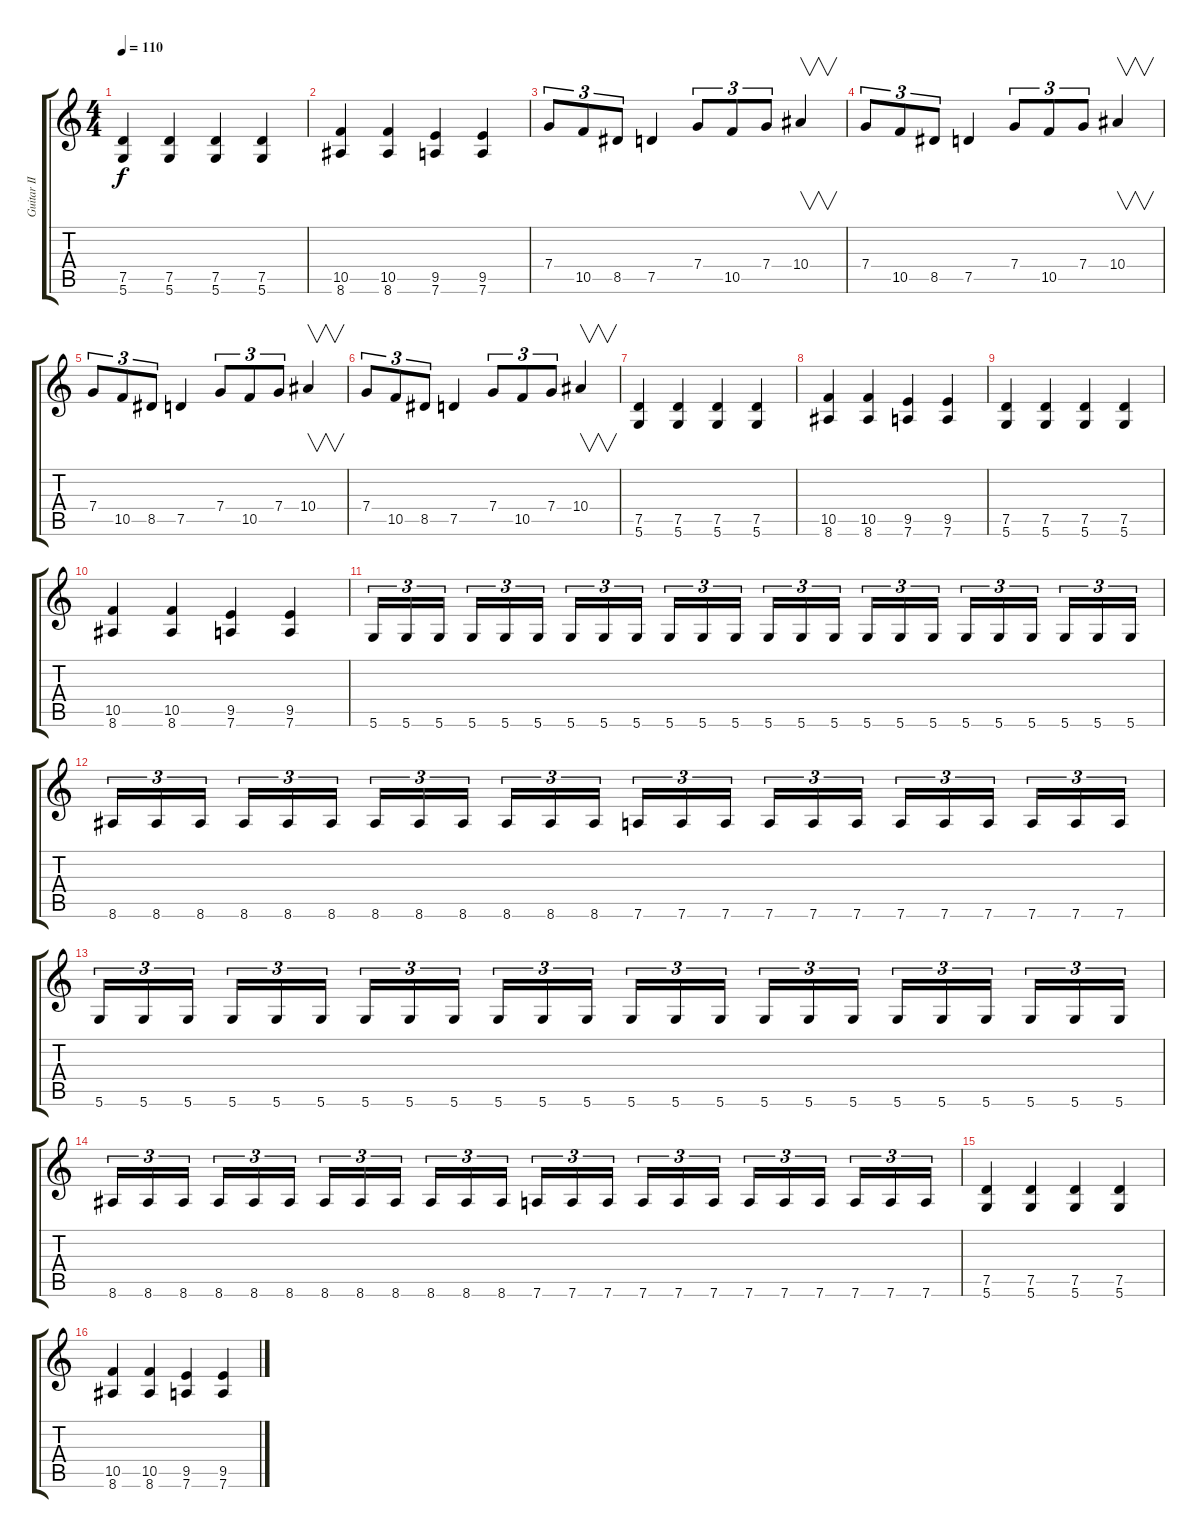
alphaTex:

\track ("Guitar II" "Guitar II") {instrument distortionguitar}
\staff {score tabs}
\tuning (D4 A3 F3 C3 G2 D2) {hide}
\ts (4 4)
\tempo 110
\clef g2
\ks c
(7.5 5.6).4{dy f} (7.5 5.6).4 (7.5 5.6).4 (7.5 5.6).4 |
(10.5 8.6).4 (10.5 8.6).4 (9.5 7.6).4 (9.5 7.6).4 |
7.4.8{tu (3 2)} 10.5.8{tu (3 2)} 8.5.8{tu (3 2)} 7.5.4 7.4.8{tu (3 2)} 10.5.8{tu (3 2)} 7.4.8{tu (3 2)} 10.4.4{v} |
7.4.8{tu (3 2)} 10.5.8{tu (3 2)} 8.5.8{tu (3 2)} 7.5.4 7.4.8{tu (3 2)} 10.5.8{tu (3 2)} 7.4.8{tu (3 2)} 10.4.4{v} |
7.4.8{tu (3 2)} 10.5.8{tu (3 2)} 8.5.8{tu (3 2)} 7.5.4 7.4.8{tu (3 2)} 10.5.8{tu (3 2)} 7.4.8{tu (3 2)} 10.4.4{v} |
7.4.8{tu (3 2)} 10.5.8{tu (3 2)} 8.5.8{tu (3 2)} 7.5.4 7.4.8{tu (3 2)} 10.5.8{tu (3 2)} 7.4.8{tu (3 2)} 10.4.4{v} |
(7.5 5.6).4 (7.5 5.6).4 (7.5 5.6).4 (7.5 5.6).4 |
(10.5 8.6).4 (10.5 8.6).4 (9.5 7.6).4 (9.5 7.6).4 |
(7.5 5.6).4 (7.5 5.6).4 (7.5 5.6).4 (7.5 5.6).4 |
(10.5 8.6).4 (10.5 8.6).4 (9.5 7.6).4 (9.5 7.6).4 |
5.6.16{tu (3 2)} 5.6.16{tu (3 2)} 5.6.16{tu (3 2)} 5.6.16{tu (3 2)} 5.6.16{tu (3 2)} 5.6.16{tu (3 2)} 5.6.16{tu (3 2)} 5.6.16{tu (3 2)} 5.6.16{tu (3 2)} 5.6.16{tu (3 2)} 5.6.16{tu (3 2)} 5.6.16{tu (3 2)} 5.6.16{tu (3 2)} 5.6.16{tu (3 2)} 5.6.16{tu (3 2)} 5.6.16{tu (3 2)} 5.6.16{tu (3 2)} 5.6.16{tu (3 2)} 5.6.16{tu (3 2)} 5.6.16{tu (3 2)} 5.6.16{tu (3 2)} 5.6.16{tu (3 2)} 5.6.16{tu (3 2)} 5.6.16{tu (3 2)} |
8.6.16{tu (3 2)} 8.6.16{tu (3 2)} 8.6.16{tu (3 2)} 8.6.16{tu (3 2)} 8.6.16{tu (3 2)} 8.6.16{tu (3 2)} 8.6.16{tu (3 2)} 8.6.16{tu (3 2)} 8.6.16{tu (3 2)} 8.6.16{tu (3 2)} 8.6.16{tu (3 2)} 8.6.16{tu (3 2)} 7.6.16{tu (3 2)} 7.6.16{tu (3 2)} 7.6.16{tu (3 2)} 7.6.16{tu (3 2)} 7.6.16{tu (3 2)} 7.6.16{tu (3 2)} 7.6.16{tu (3 2)} 7.6.16{tu (3 2)} 7.6.16{tu (3 2)} 7.6.16{tu (3 2)} 7.6.16{tu (3 2)} 7.6.16{tu (3 2)} |
5.6.16{tu (3 2)} 5.6.16{tu (3 2)} 5.6.16{tu (3 2)} 5.6.16{tu (3 2)} 5.6.16{tu (3 2)} 5.6.16{tu (3 2)} 5.6.16{tu (3 2)} 5.6.16{tu (3 2)} 5.6.16{tu (3 2)} 5.6.16{tu (3 2)} 5.6.16{tu (3 2)} 5.6.16{tu (3 2)} 5.6.16{tu (3 2)} 5.6.16{tu (3 2)} 5.6.16{tu (3 2)} 5.6.16{tu (3 2)} 5.6.16{tu (3 2)} 5.6.16{tu (3 2)} 5.6.16{tu (3 2)} 5.6.16{tu (3 2)} 5.6.16{tu (3 2)} 5.6.16{tu (3 2)} 5.6.16{tu (3 2)} 5.6.16{tu (3 2)} |
8.6.16{tu (3 2)} 8.6.16{tu (3 2)} 8.6.16{tu (3 2)} 8.6.16{tu (3 2)} 8.6.16{tu (3 2)} 8.6.16{tu (3 2)} 8.6.16{tu (3 2)} 8.6.16{tu (3 2)} 8.6.16{tu (3 2)} 8.6.16{tu (3 2)} 8.6.16{tu (3 2)} 8.6.16{tu (3 2)} 7.6.16{tu (3 2)} 7.6.16{tu (3 2)} 7.6.16{tu (3 2)} 7.6.16{tu (3 2)} 7.6.16{tu (3 2)} 7.6.16{tu (3 2)} 7.6.16{tu (3 2)} 7.6.16{tu (3 2)} 7.6.16{tu (3 2)} 7.6.16{tu (3 2)} 7.6.16{tu (3 2)} 7.6.16{tu (3 2)} |
(7.5 5.6).4 (7.5 5.6).4 (7.5 5.6).4 (7.5 5.6).4 |
(10.5 8.6).4 (10.5 8.6).4 (9.5 7.6).4 (9.5 7.6).4
